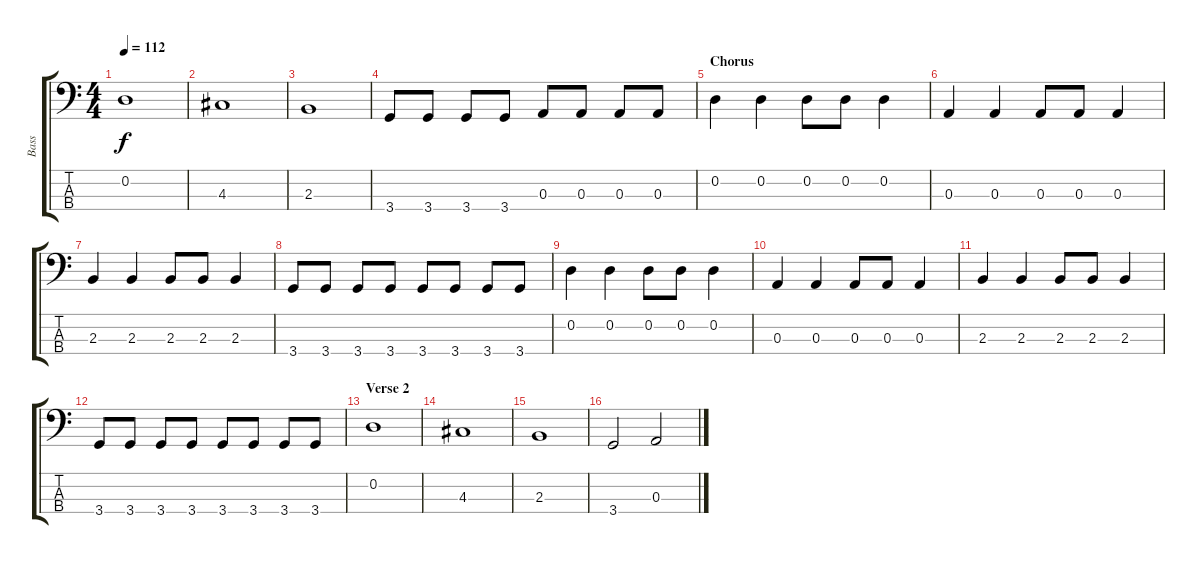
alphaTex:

\track ("Bass" "Bass") {instrument electricbassfinger}
\staff {score tabs}
\tuning (G2 D2 A1 E1) {hide}
\ts (4 4)
\tempo 112
\clef f4
\ks c
0.2.1{dy f} |
4.3.1 |
2.3.1 |
3.4.8{volume 12} 3.4.8 3.4.8 3.4.8 0.3.8 0.3.8 0.3.8 0.3.8 |
\section ("" "Chorus")
0.2.4{volume 12} 0.2.4 0.2.8 0.2.8 0.2.4 |
0.3.4 0.3.4 0.3.8 0.3.8 0.3.4 |
2.3.4 2.3.4 2.3.8 2.3.8 2.3.4 |
3.4.8 3.4.8 3.4.8 3.4.8 3.4.8 3.4.8 3.4.8 3.4.8 |
0.2.4 0.2.4 0.2.8 0.2.8 0.2.4 |
0.3.4 0.3.4 0.3.8 0.3.8 0.3.4 |
2.3.4 2.3.4 2.3.8 2.3.8 2.3.4 |
3.4.8 3.4.8 3.4.8 3.4.8 3.4.8 3.4.8 3.4.8 3.4.8 |
\section ("" "Verse 2")
0.2.1{volume 10} |
4.3.1 |
2.3.1 |
3.4.2 0.3.2
